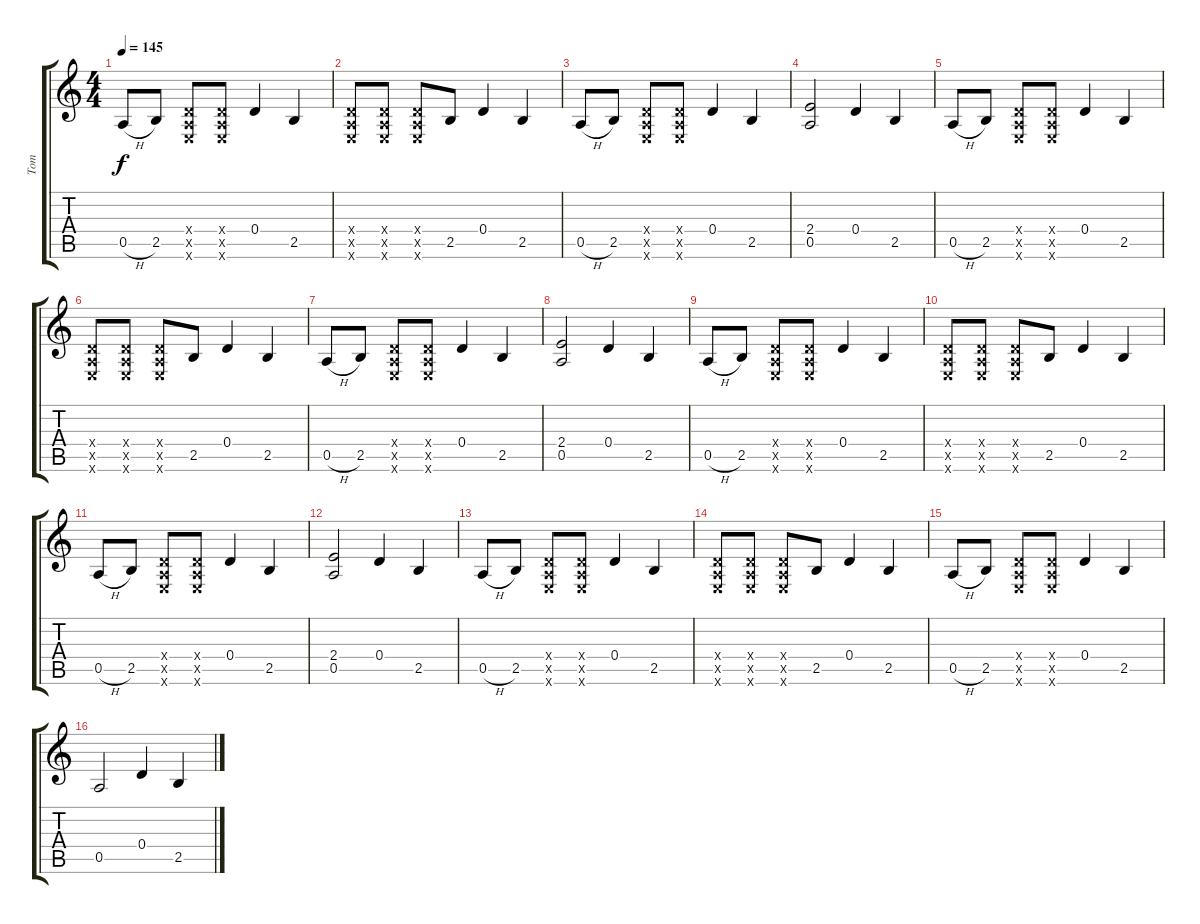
\track ("Tom" "Tom") {instrument distortionguitar}
\staff {score tabs}
\tuning (E4 B3 G3 D3 A2 E2) {hide}
\ts (4 4)
\tempo 145
\clef g2
\ks c
0.5{h}.8{dy f} 2.5.8 (0.4{x} 0.5{x} 0.6{x}).8 (0.4{x} 0.5{x} 0.6{x}).8 0.4.4 2.5.4 |
(0.4{x} 0.5{x} 0.6{x}).8 (0.4{x} 0.5{x} 0.6{x}).8 (0.4{x} 0.5{x} 0.6{x}).8 2.5.8 0.4.4 2.5.4 |
0.5{h}.8 2.5.8 (0.4{x} 0.5{x} 0.6{x}).8 (0.4{x} 0.5{x} 0.6{x}).8 0.4.4 2.5.4 |
(2.4 0.5).2 0.4.4 2.5.4 |
0.5{h}.8 2.5.8 (0.4{x} 0.5{x} 0.6{x}).8 (0.4{x} 0.5{x} 0.6{x}).8 0.4.4 2.5.4 |
(0.4{x} 0.5{x} 0.6{x}).8 (0.4{x} 0.5{x} 0.6{x}).8 (0.4{x} 0.5{x} 0.6{x}).8 2.5.8 0.4.4 2.5.4 |
0.5{h}.8 2.5.8 (0.4{x} 0.5{x} 0.6{x}).8 (0.4{x} 0.5{x} 0.6{x}).8 0.4.4 2.5.4 |
(2.4 0.5).2 0.4.4 2.5.4 |
0.5{h}.8 2.5.8 (0.4{x} 0.5{x} 0.6{x}).8 (0.4{x} 0.5{x} 0.6{x}).8 0.4.4 2.5.4 |
(0.4{x} 0.5{x} 0.6{x}).8 (0.4{x} 0.5{x} 0.6{x}).8 (0.4{x} 0.5{x} 0.6{x}).8 2.5.8 0.4.4 2.5.4 |
0.5{h}.8 2.5.8 (0.4{x} 0.5{x} 0.6{x}).8 (0.4{x} 0.5{x} 0.6{x}).8 0.4.4 2.5.4 |
(2.4 0.5).2 0.4.4 2.5.4 |
0.5{h}.8 2.5.8 (0.4{x} 0.5{x} 0.6{x}).8 (0.4{x} 0.5{x} 0.6{x}).8 0.4.4 2.5.4 |
(0.4{x} 0.5{x} 0.6{x}).8 (0.4{x} 0.5{x} 0.6{x}).8 (0.4{x} 0.5{x} 0.6{x}).8 2.5.8 0.4.4 2.5.4 |
0.5{h}.8 2.5.8 (0.4{x} 0.5{x} 0.6{x}).8 (0.4{x} 0.5{x} 0.6{x}).8 0.4.4 2.5.4 |
0.5.2 0.4.4 2.5.4
